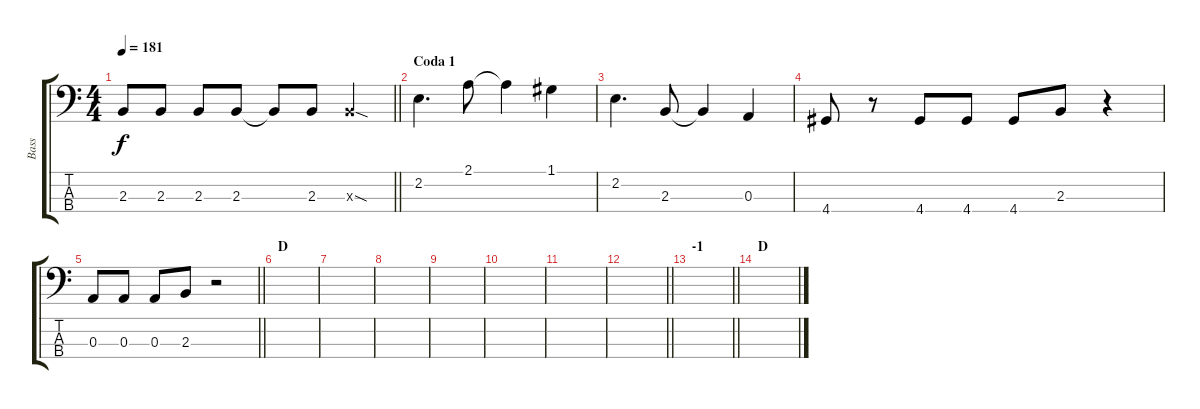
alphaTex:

\track ("Bass" "Bass") {instrument electricbassfinger}
\staff {score tabs}
\tuning (G2 D2 A1 E1) {hide}
\ts (4 4)
\tempo 181
\clef f4
\barLineRight lightlight
\ks c
2.3.8{dy f} 2.3.8 2.3.8 2.3.8 2.3{t}.8 2.3.8 2.3{sod x}.4 |
\section ("" "Coda 1")
2.2.4{d} 2.1.8 2.1{t}.4 1.1.4 |
2.2.4{d} 2.3.8 2.3{t}.4 0.3.4 |
4.4.8 r.8 4.4.8 4.4.8 4.4.8 2.3.8 r.4 |
\barLineRight lightlight
0.3.8 0.3.8 0.3.8 2.3.8 r.2 |
\section ("" "D")
|
|
|
|
|
|
\barLineRight lightlight
|
\section ("" "-1")
\barLineRight lightlight
|
\section ("" "D")
